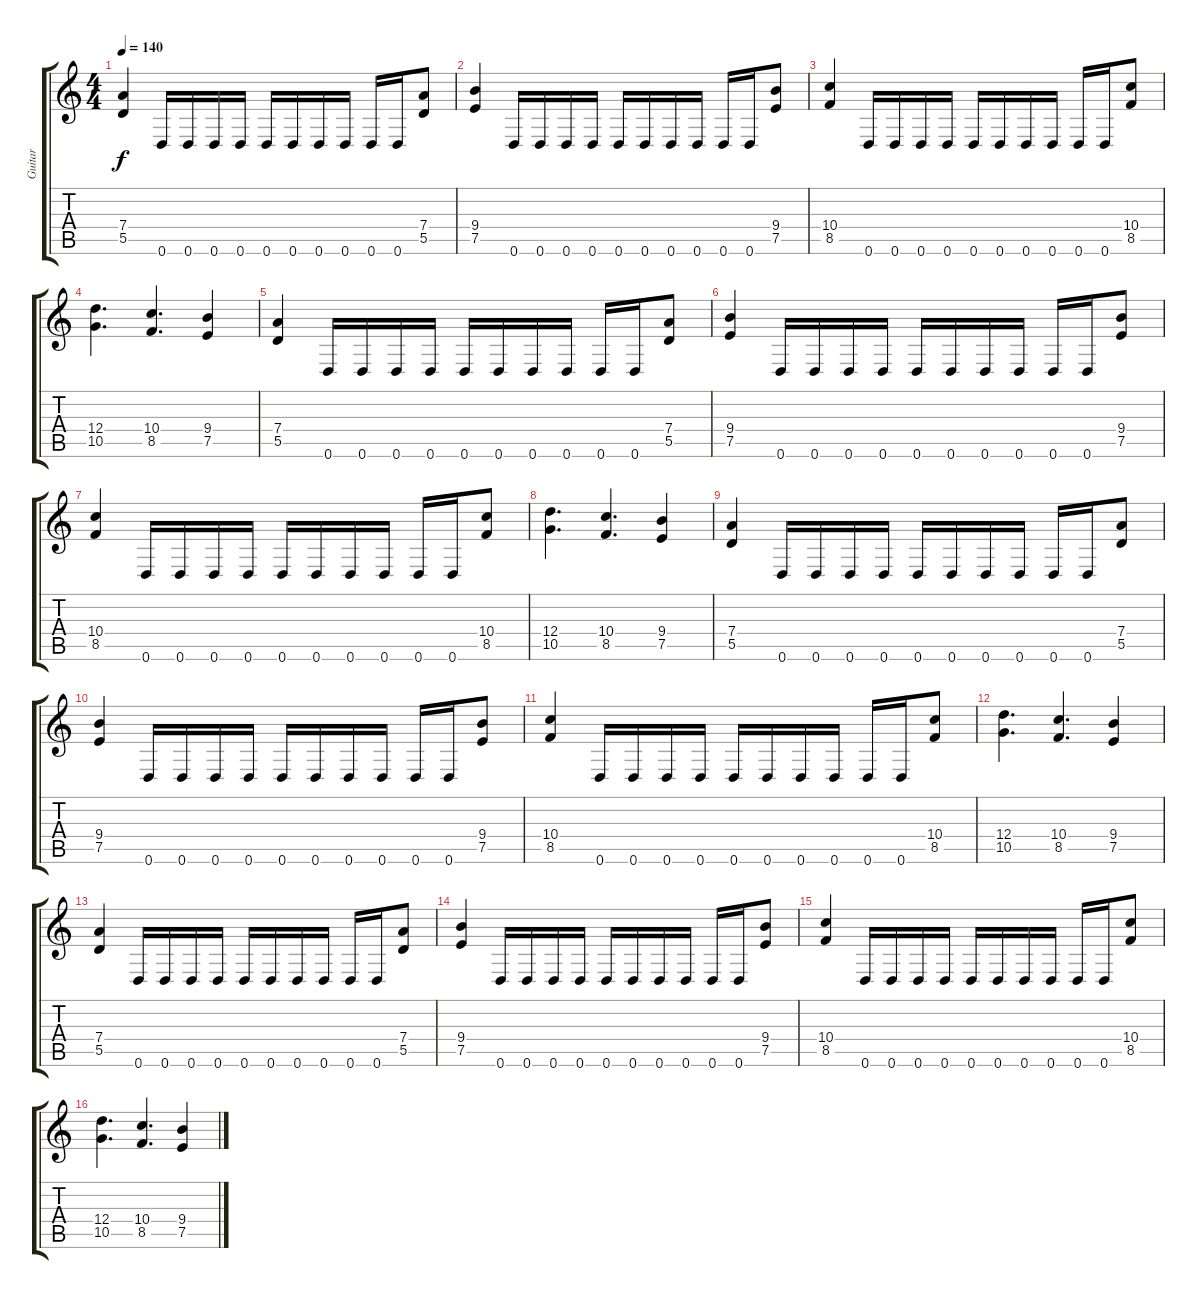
\track ("Guitar" "Guitar") {instrument distortionguitar}
\staff {score tabs}
\tuning (E4 B3 G3 D3 A2 D2) {hide}
\ts (4 4)
\tempo 140
\clef g2
\ks c
(7.4 5.5).4{dy f} 0.6.16 0.6.16 0.6.16 0.6.16 0.6.16 0.6.16 0.6.16 0.6.16 0.6.16 0.6.16 (7.4 5.5).8 |
(9.4 7.5).4 0.6.16 0.6.16 0.6.16 0.6.16 0.6.16 0.6.16 0.6.16 0.6.16 0.6.16 0.6.16 (9.4 7.5).8 |
(10.4 8.5).4 0.6.16 0.6.16 0.6.16 0.6.16 0.6.16 0.6.16 0.6.16 0.6.16 0.6.16 0.6.16 (10.4 8.5).8 |
(12.4 10.5).4{d} (10.4 8.5).4{d} (9.4 7.5).4 |
(7.4 5.5).4 0.6.16 0.6.16 0.6.16 0.6.16 0.6.16 0.6.16 0.6.16 0.6.16 0.6.16 0.6.16 (7.4 5.5).8 |
(9.4 7.5).4 0.6.16 0.6.16 0.6.16 0.6.16 0.6.16 0.6.16 0.6.16 0.6.16 0.6.16 0.6.16 (9.4 7.5).8 |
(10.4 8.5).4 0.6.16 0.6.16 0.6.16 0.6.16 0.6.16 0.6.16 0.6.16 0.6.16 0.6.16 0.6.16 (10.4 8.5).8 |
(12.4 10.5).4{d} (10.4 8.5).4{d} (9.4 7.5).4 |
(7.4 5.5).4 0.6.16 0.6.16 0.6.16 0.6.16 0.6.16 0.6.16 0.6.16 0.6.16 0.6.16 0.6.16 (7.4 5.5).8 |
(9.4 7.5).4 0.6.16 0.6.16 0.6.16 0.6.16 0.6.16 0.6.16 0.6.16 0.6.16 0.6.16 0.6.16 (9.4 7.5).8 |
(10.4 8.5).4 0.6.16 0.6.16 0.6.16 0.6.16 0.6.16 0.6.16 0.6.16 0.6.16 0.6.16 0.6.16 (10.4 8.5).8 |
(12.4 10.5).4{d} (10.4 8.5).4{d} (9.4 7.5).4 |
(7.4 5.5).4 0.6.16 0.6.16 0.6.16 0.6.16 0.6.16 0.6.16 0.6.16 0.6.16 0.6.16 0.6.16 (7.4 5.5).8 |
(9.4 7.5).4 0.6.16 0.6.16 0.6.16 0.6.16 0.6.16 0.6.16 0.6.16 0.6.16 0.6.16 0.6.16 (9.4 7.5).8 |
(10.4 8.5).4 0.6.16 0.6.16 0.6.16 0.6.16 0.6.16 0.6.16 0.6.16 0.6.16 0.6.16 0.6.16 (10.4 8.5).8 |
(12.4 10.5).4{d} (10.4 8.5).4{d} (9.4 7.5).4
